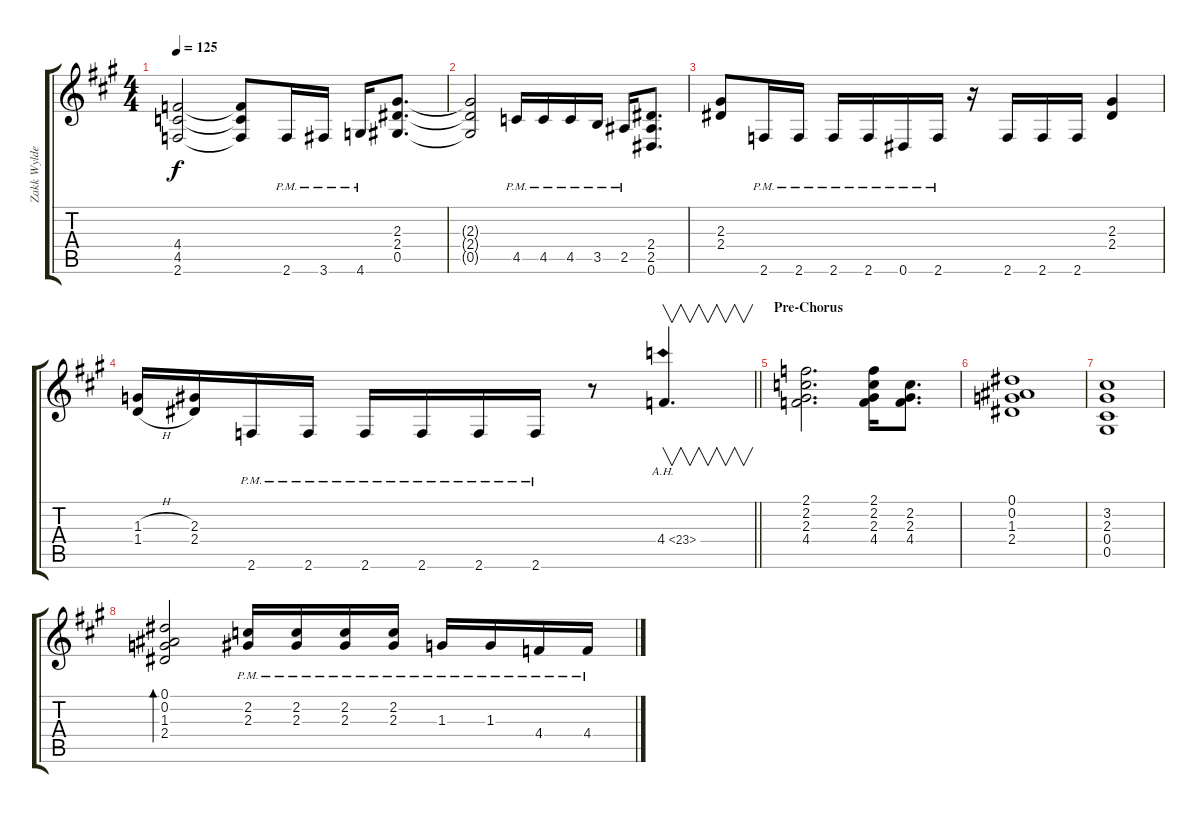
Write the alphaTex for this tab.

\track ("Zakk Wylde - Rhytm Guitar I" "Zakk Wylde") {instrument distortionguitar}
\staff {score tabs}
\tuning (Eb4 Bb3 Gb3 Db3 Ab2 Eb2) {hide}
\ts (4 4)
\tempo 125
\clef g2
\ks a
(4.4 4.5 2.6).2{dy f} (4.4{t} 4.5{t} 2.6{t}).8 2.6{pm}.16 3.6{pm}.16 4.6{pm}.16 (2.3 2.4 0.5).8{d} |
(2.3{t} 2.4{t} 0.5{t}).2 4.5{pm}.16 4.5{pm}.16 4.5{pm}.16 3.5{pm}.16 2.5{pm}.16 (2.4 2.5 0.6).8{d} |
(2.3 2.4).8 2.6{pm}.16 2.6{pm}.16 2.6{pm}.16 2.6{pm}.16 0.6{pm}.16 2.6{pm}.16 r.16 2.6.16 2.6.16 2.6.16 (2.3 2.4).4 |
\barLineRight lightlight
(1.3{h} 1.4{h}).16 (2.3 2.4).16 2.6{pm}.16 2.6{pm}.16 2.6{pm}.16 2.6{pm}.16 2.6{pm}.16 2.6{pm}.16 r.8 4.4{ah 19}.4{v d} |
\section ("" "Pre-Chorus")
(2.1 2.2 2.3 4.4).2{d} (2.1 2.2 2.3 4.4).16 (2.2 2.3 4.4).8{d} |
(0.1 0.2 1.3 2.4).1 |
(3.2 2.3 0.4 0.5).1 |
(0.1 0.2 1.3 2.4).2{bd 240} (2.2{pm} 2.3{pm}).16 (2.2{pm} 2.3{pm}).16 (2.2{pm} 2.3{pm}).16 (2.2{pm} 2.3{pm}).16 1.3{pm}.16 1.3{pm}.16 4.4{pm}.16 4.4{pm}.16
